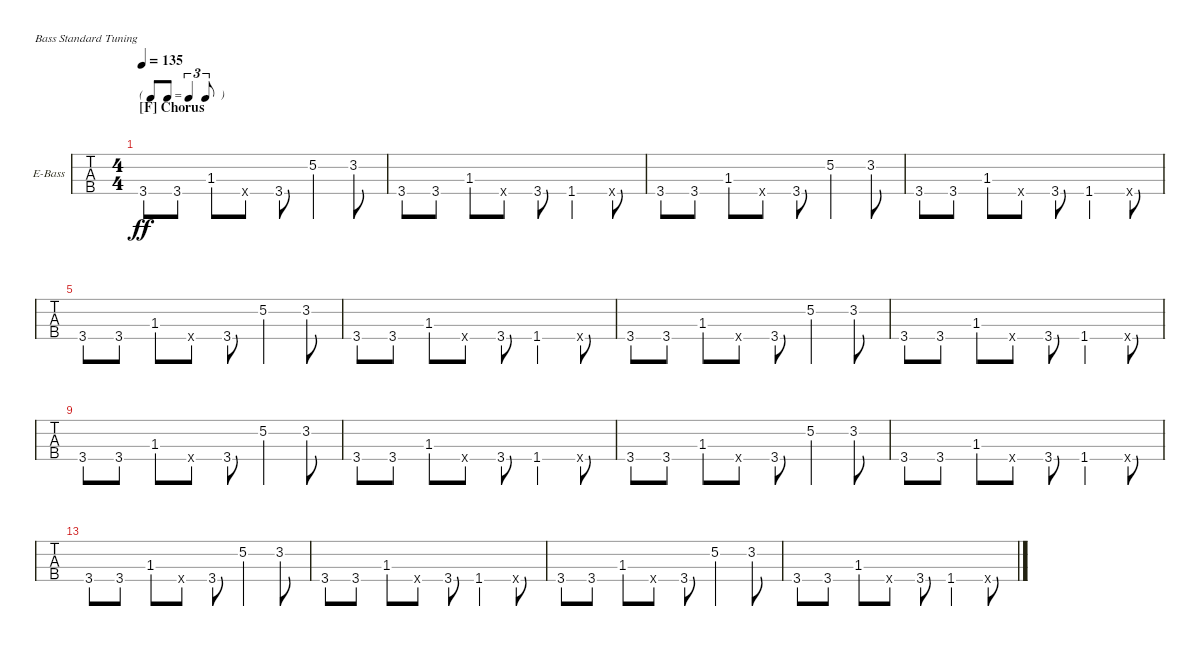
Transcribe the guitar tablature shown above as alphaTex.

\defaultSystemsLayout 4
\bracketExtendMode nobrackets
\firstSystemTrackNameOrientation horizontal
\otherSystemsTrackNameOrientation horizontal
\defaultBarNumberDisplay FirstOfSystem
\track ("Bass" "E-Bass") {instrument electricbassfinger}
\staff {tabs}
\tuning (G2 D2 A1 E1)
\ts (4 4)
\tf triplet8th
\section ("F" "Chorus")
\scale
0.238636
\tempo 135
\accidentals auto
\clef f4
\ottava regular
\simile none
\scale
0.25
\ks c
3.4{ac}.8{dy ff} 3.4{ac}.8 1.3.8 6.4{ac x}.8 3.4{ac}.8 5.2.4 3.2.8 |
\scale
0.284091
\scale
0.25 3.4{ac}.8 3.4{ac}.8 1.3.8 6.4{x}.8 3.4{ac}.8 1.4{ac}.4 3.4{ac x}.8 |
\scale
0.238636
\scale
0.25 3.4{ac}.8 3.4{ac}.8 1.3.8 6.4{ac x}.8 3.4{ac}.8 5.2.4 3.2.8 |
\scale
0.238636
\scale
0.25 3.4{ac}.8{lyrics (0 "") lyrics (1 "") lyrics (2 "") lyrics (3 "") lyrics (4 "")} 3.4{ac}.8{lyrics (0 "") lyrics (1 "") lyrics (2 "") lyrics (3 "") lyrics (4 "")} 1.3.8{lyrics (0 "") lyrics (1 "") lyrics (2 "") lyrics (3 "") lyrics (4 "")} 6.4{x}.8{lyrics (0 "") lyrics (1 "") lyrics (2 "") lyrics (3 "") lyrics (4 "")} 3.4{ac}.8{lyrics (0 "") lyrics (1 "") lyrics (2 "") lyrics (3 "") lyrics (4 "")} 1.4{ac}.4{lyrics (0 "") lyrics (1 "") lyrics (2 "") lyrics (3 "") lyrics (4 "")} 3.4{ac x}.8{lyrics (0 "") lyrics (1 "") lyrics (2 "") lyrics (3 "") lyrics (4 "")} |
\scale
0.225806
\scale
0.25 3.4{ac}.8 3.4{ac}.8 1.3.8 6.4{ac x}.8 3.4{ac}.8 5.2.4 3.2.8 |
\scale
0.322581
\scale
0.25 3.4{ac}.8 3.4{ac}.8 1.3.8 6.4{x}.8 3.4{ac}.8 1.4{ac}.4 3.4{ac x}.8 |
\scale
0.225806
\scale
0.25 3.4{ac}.8 3.4{ac}.8 1.3.8 6.4{ac x}.8 3.4{ac}.8 5.2.4 3.2.8 |
\scale
0.225806
\scale
0.25 3.4{ac}.8{lyrics (0 "") lyrics (1 "") lyrics (2 "") lyrics (3 "") lyrics (4 "")} 3.4{ac}.8{lyrics (0 "") lyrics (1 "") lyrics (2 "") lyrics (3 "") lyrics (4 "")} 1.3.8{lyrics (0 "") lyrics (1 "") lyrics (2 "") lyrics (3 "") lyrics (4 "")} 6.4{x}.8{lyrics (0 "") lyrics (1 "") lyrics (2 "") lyrics (3 "") lyrics (4 "")} 3.4{ac}.8{lyrics (0 "") lyrics (1 "") lyrics (2 "") lyrics (3 "") lyrics (4 "")} 1.4{ac}.4{lyrics (0 "") lyrics (1 "") lyrics (2 "") lyrics (3 "") lyrics (4 "")} 3.4{ac x}.8{lyrics (0 "") lyrics (1 "") lyrics (2 "") lyrics (3 "") lyrics (4 "")} |
\scale
0.238636
\scale
0.25 3.4{ac}.8 3.4{ac}.8 1.3.8 6.4{ac x}.8 3.4{ac}.8 5.2.4 3.2.8 |
\scale
0.284091
\scale
0.25 3.4{ac}.8 3.4{ac}.8 1.3.8 6.4{x}.8 3.4{ac}.8 1.4{ac}.4 3.4{ac x}.8 |
\scale
0.238636
\scale
0.25 3.4{ac}.8 3.4{ac}.8 1.3.8 6.4{ac x}.8 3.4{ac}.8 5.2.4 3.2.8 |
\scale
0.238636
\scale
0.25 3.4{ac}.8{lyrics (0 "") lyrics (1 "") lyrics (2 "") lyrics (3 "") lyrics (4 "")} 3.4{ac}.8{lyrics (0 "") lyrics (1 "") lyrics (2 "") lyrics (3 "") lyrics (4 "")} 1.3.8{lyrics (0 "") lyrics (1 "") lyrics (2 "") lyrics (3 "") lyrics (4 "")} 6.4{x}.8{lyrics (0 "") lyrics (1 "") lyrics (2 "") lyrics (3 "") lyrics (4 "")} 3.4{ac}.8{lyrics (0 "") lyrics (1 "") lyrics (2 "") lyrics (3 "") lyrics (4 "")} 1.4{ac}.4{lyrics (0 "") lyrics (1 "") lyrics (2 "") lyrics (3 "") lyrics (4 "")} 3.4{ac x}.8{lyrics (0 "") lyrics (1 "") lyrics (2 "") lyrics (3 "") lyrics (4 "")} |
\scale
0.25
\scale
0.25 3.4{ac}.8 3.4{ac}.8 1.3.8 6.4{ac x}.8 3.4{ac}.8 5.2.4 3.2.8 |
\scale
0.270833
\scale
0.25 3.4{ac}.8 3.4{ac}.8 1.3.8 6.4{x}.8 3.4{ac}.8 1.4{ac}.4 3.4{ac x}.8 |
\scale
0.21875
\scale
0.25 3.4{ac}.8 3.4{ac}.8 1.3.8 6.4{ac x}.8 3.4{ac}.8 5.2.4 3.2.8 |
\scale
0.260417
\scale
0.25 3.4{ac}.8{lyrics (0 "") lyrics (1 "") lyrics (2 "") lyrics (3 "") lyrics (4 "")} 3.4{ac}.8{lyrics (0 "") lyrics (1 "") lyrics (2 "") lyrics (3 "") lyrics (4 "")} 1.3.8{lyrics (0 "") lyrics (1 "") lyrics (2 "") lyrics (3 "") lyrics (4 "")} 6.4{x}.8{lyrics (0 "") lyrics (1 "") lyrics (2 "") lyrics (3 "") lyrics (4 "")} 3.4{ac}.8{lyrics (0 "") lyrics (1 "") lyrics (2 "") lyrics (3 "") lyrics (4 "")} 1.4{ac}.4{lyrics (0 "") lyrics (1 "") lyrics (2 "") lyrics (3 "") lyrics (4 "")} 3.4{ac x}.8{lyrics (0 "") lyrics (1 "") lyrics (2 "") lyrics (3 "") lyrics (4 "")}
